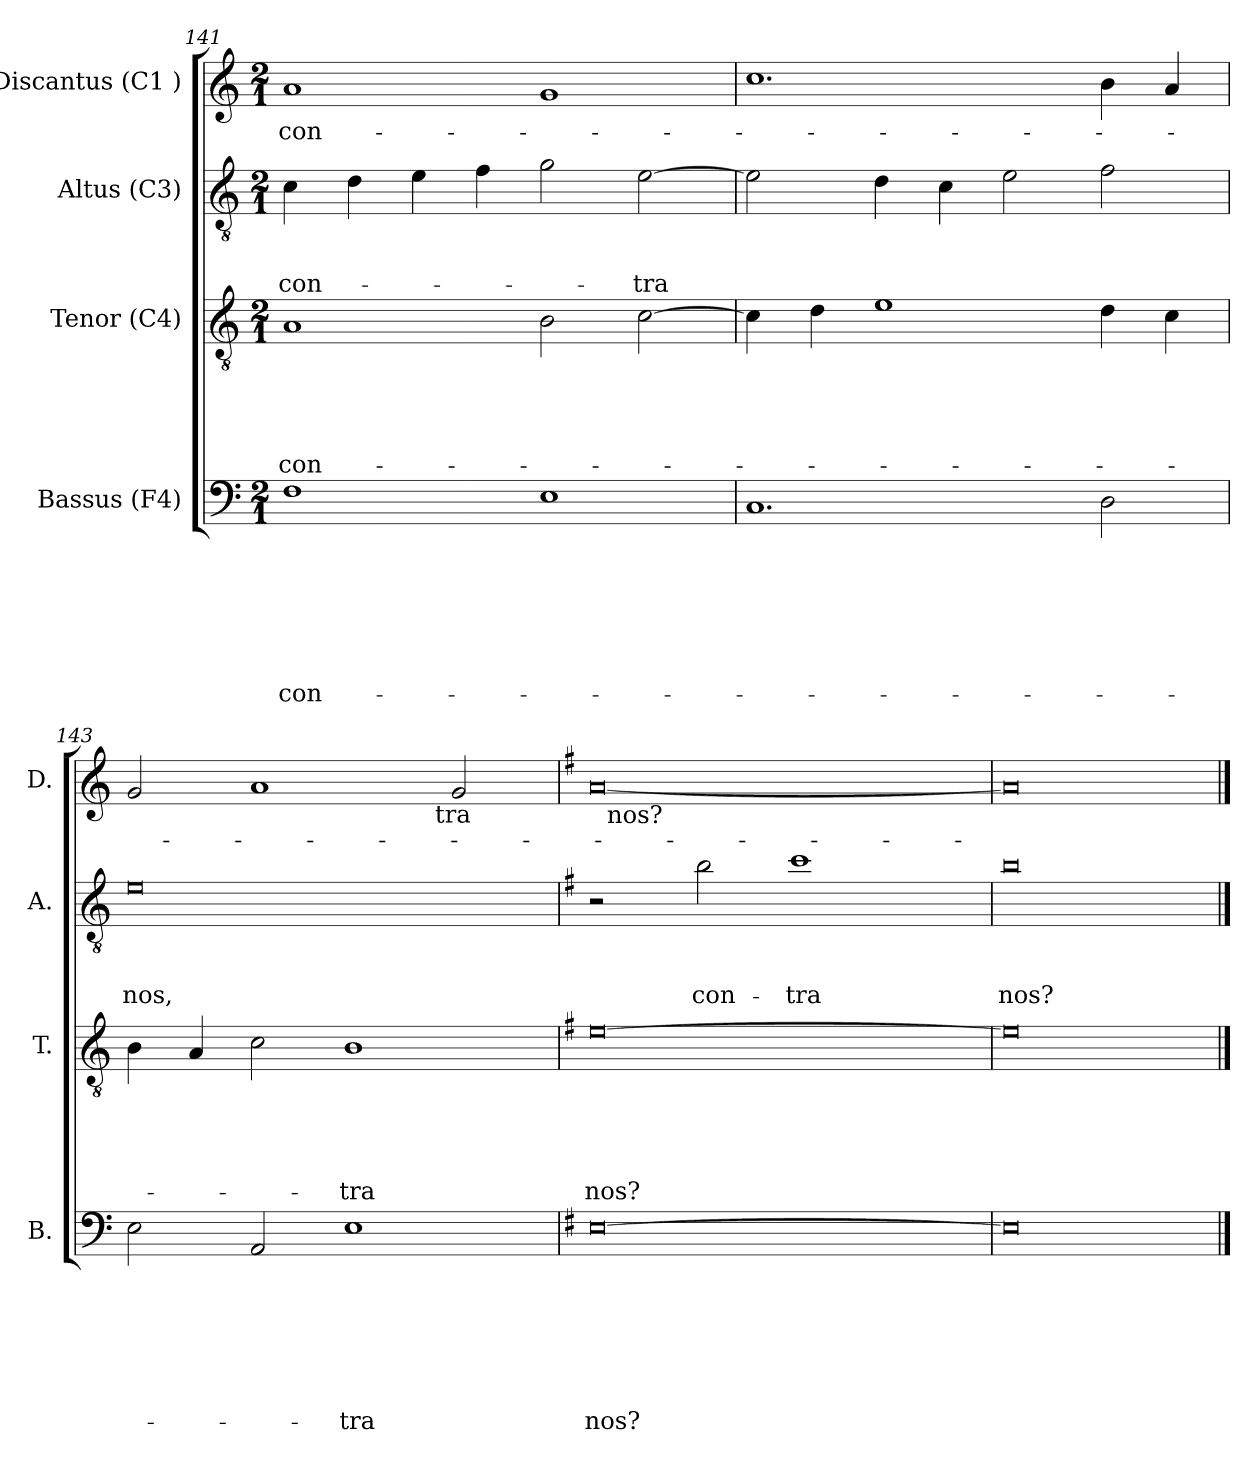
**kern	**text	**text	**text	**text	**text	**text	**text	**kern	**text	**text	**text	**text	**text	**kern	**text	**text	**text	**kern	**text
*part4	*part4	*part4	*part4	*part4	*part4	*part4	*part4	*part3	*part3	*part3	*part3	*part3	*part3	*part2	*part2	*part2	*part2	*part1	*part1
*staff4	*staff4	*staff4	*staff4	*staff4	*staff4	*staff4	*staff4	*staff3	*staff3	*staff3	*staff3	*staff3	*staff3	*staff2	*staff2	*staff2	*staff2	*staff1	*staff1
*I"Bassus (F4)	*	*	*	*	*	*	*	*I"Tenor (C4)	*	*	*	*	*	*I"Altus (C3)	*	*	*	*I"Discantus (C1 )	*
*I'B.	*	*	*	*	*	*	*	*I'T.	*	*	*	*	*	*I'A.	*	*	*	*I'D.	*
*clefF4	*	*	*	*	*	*	*	*clefGv2	*	*	*	*	*	*clefGv2	*	*	*	*clefG2	*
*k[]	*	*	*	*	*	*	*	*k[]	*	*	*	*	*	*k[]	*	*	*	*k[]	*
*C:	*	*	*	*	*	*	*	*C:	*	*	*	*	*	*C:	*	*	*	*C:	*
*M2/1	*	*	*	*	*	*	*	*M2/1	*	*	*	*	*	*M2/1	*	*	*	*M2/1	*
=141	=141	=141	=141	=141	=141	=141	=141	=141	=141	=141	=141	=141	=141	=141	=141	=141	=141	=141	=141
!	!	!	!	!	!	!	!LO:LY:b	!	!	!	!	!	!LO:LY:b	!	!	!	!LO:LY:b	!	!LO:LY:b
1F	.	.	.	.	.	.	con-	1A	.	.	.	.	con-	4c\	.	.	con-	1a	con-
.	.	.	.	.	.	.	.	.	.	.	.	.	.	4d\	.	.	.	.	.
.	.	.	.	.	.	.	.	.	.	.	.	.	.	4e\	.	.	.	.	.
.	.	.	.	.	.	.	.	.	.	.	.	.	.	4f\	.	.	.	.	.
1E	.	.	.	.	.	.	.	2B\	.	.	.	.	.	2g\	.	.	.	1g	.
!	!	!	!	!	!	!	!	!	!	!	!	!	!	!	!	!	!LO:LY:b	!	!
.	.	.	.	.	.	.	.	[<2c\	.	.	.	.	.	[<2e\	.	.	-tra	.	.
!!LO:LB:g=z
=142	=142	=142	=142	=142	=142	=142	=142	=142	=142	=142	=142	=142	=142	=142	=142	=142	=142	=142	=142
1.C	.	.	.	.	.	.	.	4c\]	.	.	.	.	.	2e\]	.	.	.	1.cc	.
.	.	.	.	.	.	.	.	4d\	.	.	.	.	.	.	.	.	.	.	.
.	.	.	.	.	.	.	.	1e	.	.	.	.	.	4d\	.	.	.	.	.
.	.	.	.	.	.	.	.	.	.	.	.	.	.	4c\	.	.	.	.	.
.	.	.	.	.	.	.	.	.	.	.	.	.	.	2e\	.	.	.	.	.
2D\	.	.	.	.	.	.	.	4d\	.	.	.	.	.	2f\	.	.	.	4b\	.
.	.	.	.	.	.	.	.	4c\	.	.	.	.	.	.	.	.	.	4a/	.
=143	=143	=143	=143	=143	=143	=143	=143	=143	=143	=143	=143	=143	=143	=143	=143	=143	=143	=143	=143
!	!	!	!	!	!	!	!	!	!	!	!	!	!	!	!	!	!LO:LY:b	!	!
*	*	*	*	*	*	*	*	*	*	*	*	*	*	*	*	*	*	*^	*
2E\	.	.	.	.	.	.	.	4B\	.	.	.	.	.	0e	.	.	nos,	2g/	1ryy	.
.	.	.	.	.	.	.	.	4A/	.	.	.	.	.	.	.	.	.	.	.	.
2AA/	.	.	.	.	.	.	.	2c\	.	.	.	.	.	.	.	.	.	1a	.	.
!	!	!	!	!	!	!	!LO:LY:b	!	!	!	!	!	!LO:LY:b	!	!	!	!	!	!	!
1E	.	.	.	.	.	.	-tra	1B	.	.	.	.	-tra	.	.	.	.	.	4...ryy	.
!	!	!	!	!	!	!	!	!	!	!	!	!	!	!	!	!	!	!	!LO:TX:b:t=tra	!
.	.	.	.	.	.	.	.	.	.	.	.	.	.	.	.	.	.	.	2ryy	.
.	.	.	.	.	.	.	.	.	.	.	.	.	.	.	.	.	.	2g/	.	.
.	.	.	.	.	.	.	.	.	.	.	.	.	.	.	.	.	.	.	32ryy	.
=144	=144	=144	=144	=144	=144	=144	=144	=144	=144	=144	=144	=144	=144	=144	=144	=144	=144	=144	=144	=144
*k[f#]	*	*	*	*	*	*	*	*k[f#]	*	*	*	*	*	*k[f#]	*	*	*	*k[f#]	*	*
*G:	*	*	*	*	*	*	*	*G:	*	*	*	*	*	*G:	*	*	*	*G:	*	*
!	!	!	!	!	!	!	!LO:LY:b	!	!	!	!	!	!LO:LY:b	!	!	!	!	!	!	!
[<0E	.	.	.	.	.	.	nos?	[<0e	.	.	.	.	nos?	2r	.	.	.	[<0a	32ryy	.
!	!	!	!	!	!	!	!	!	!	!	!	!	!	!	!	!	!	!	!LO:TX:b:t=nos?	!
.	.	.	.	.	.	.	.	.	.	.	.	.	.	.	.	.	.	.	1ryy	.
!	!	!	!	!	!	!	!	!	!	!	!	!	!	!	!	!	!LO:LY:b	!	!	!
.	.	.	.	.	.	.	.	.	.	.	.	.	.	2b\	.	.	con-	.	.	.
!	!	!	!	!	!	!	!	!	!	!	!	!	!	!	!	!	!LO:LY:b	!	!	!
.	.	.	.	.	.	.	.	.	.	.	.	.	.	1cc	.	.	-tra	.	.	.
.	.	.	.	.	.	.	.	.	.	.	.	.	.	.	.	.	.	.	2ryy	.
.	.	.	.	.	.	.	.	.	.	.	.	.	.	.	.	.	.	.	4...ryy	.
=145	=145	=145	=145	=145	=145	=145	=145	=145	=145	=145	=145	=145	=145	=145	=145	=145	=145	=145	=145	=145
!	!	!	!	!	!	!	!	!	!	!	!	!	!	!	!	!	!LO:LY:b	!	!	!
*	*	*	*	*	*	*	*	*	*	*	*	*	*	*	*	*	*	*v	*v	*
0E]	.	.	.	.	.	.	.	0e]	.	.	.	.	.	0b	.	.	nos?	0a]	.
==	==	==	==	==	==	==	==	==	==	==	==	==	==	==	==	==	==	==	==
*-	*-	*-	*-	*-	*-	*-	*-	*-	*-	*-	*-	*-	*-	*-	*-	*-	*-	*-	*-
